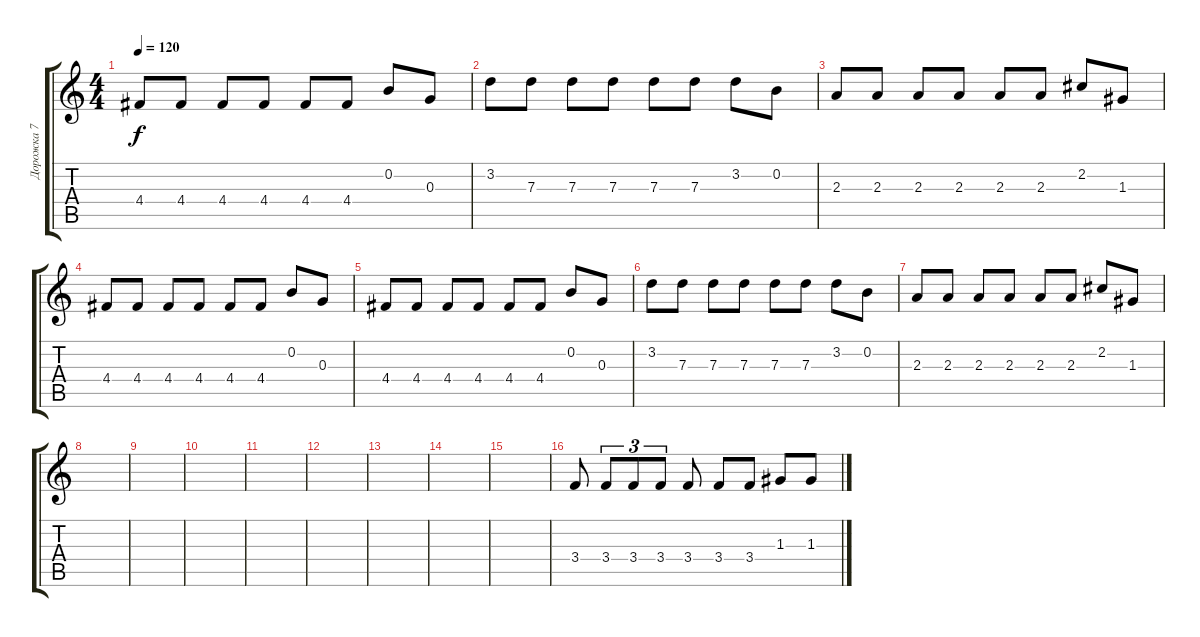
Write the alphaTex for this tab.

\track ("Дорожка 7" "Дорожка 7") {instrument fretlessbass}
\staff {score tabs}
\tuning (E4 B3 G3 D3 A2 E2) {hide}
\ts (4 4)
\tempo 120
\clef g2
\ks c
4.4.8{dy f} 4.4.8 4.4.8 4.4.8 4.4.8 4.4.8 0.2.8 0.3.8 |
3.2.8 7.3.8 7.3.8 7.3.8 7.3.8 7.3.8 3.2.8 0.2.8 |
2.3.8 2.3.8 2.3.8 2.3.8 2.3.8 2.3.8 2.2.8 1.3.8 |
4.4.8 4.4.8 4.4.8 4.4.8 4.4.8 4.4.8 0.2.8 0.3.8 |
4.4.8 4.4.8 4.4.8 4.4.8 4.4.8 4.4.8 0.2.8 0.3.8 |
3.2.8 7.3.8 7.3.8 7.3.8 7.3.8 7.3.8 3.2.8 0.2.8 |
2.3.8 2.3.8 2.3.8 2.3.8 2.3.8 2.3.8 2.2.8 1.3.8 |
|
|
|
|
|
|
|
|
3.4.8 3.4.8{tu (3 2)} 3.4.8{tu (3 2)} 3.4.8{tu (3 2)} 3.4.8 3.4.8 3.4.8 1.3.8 1.3.8
